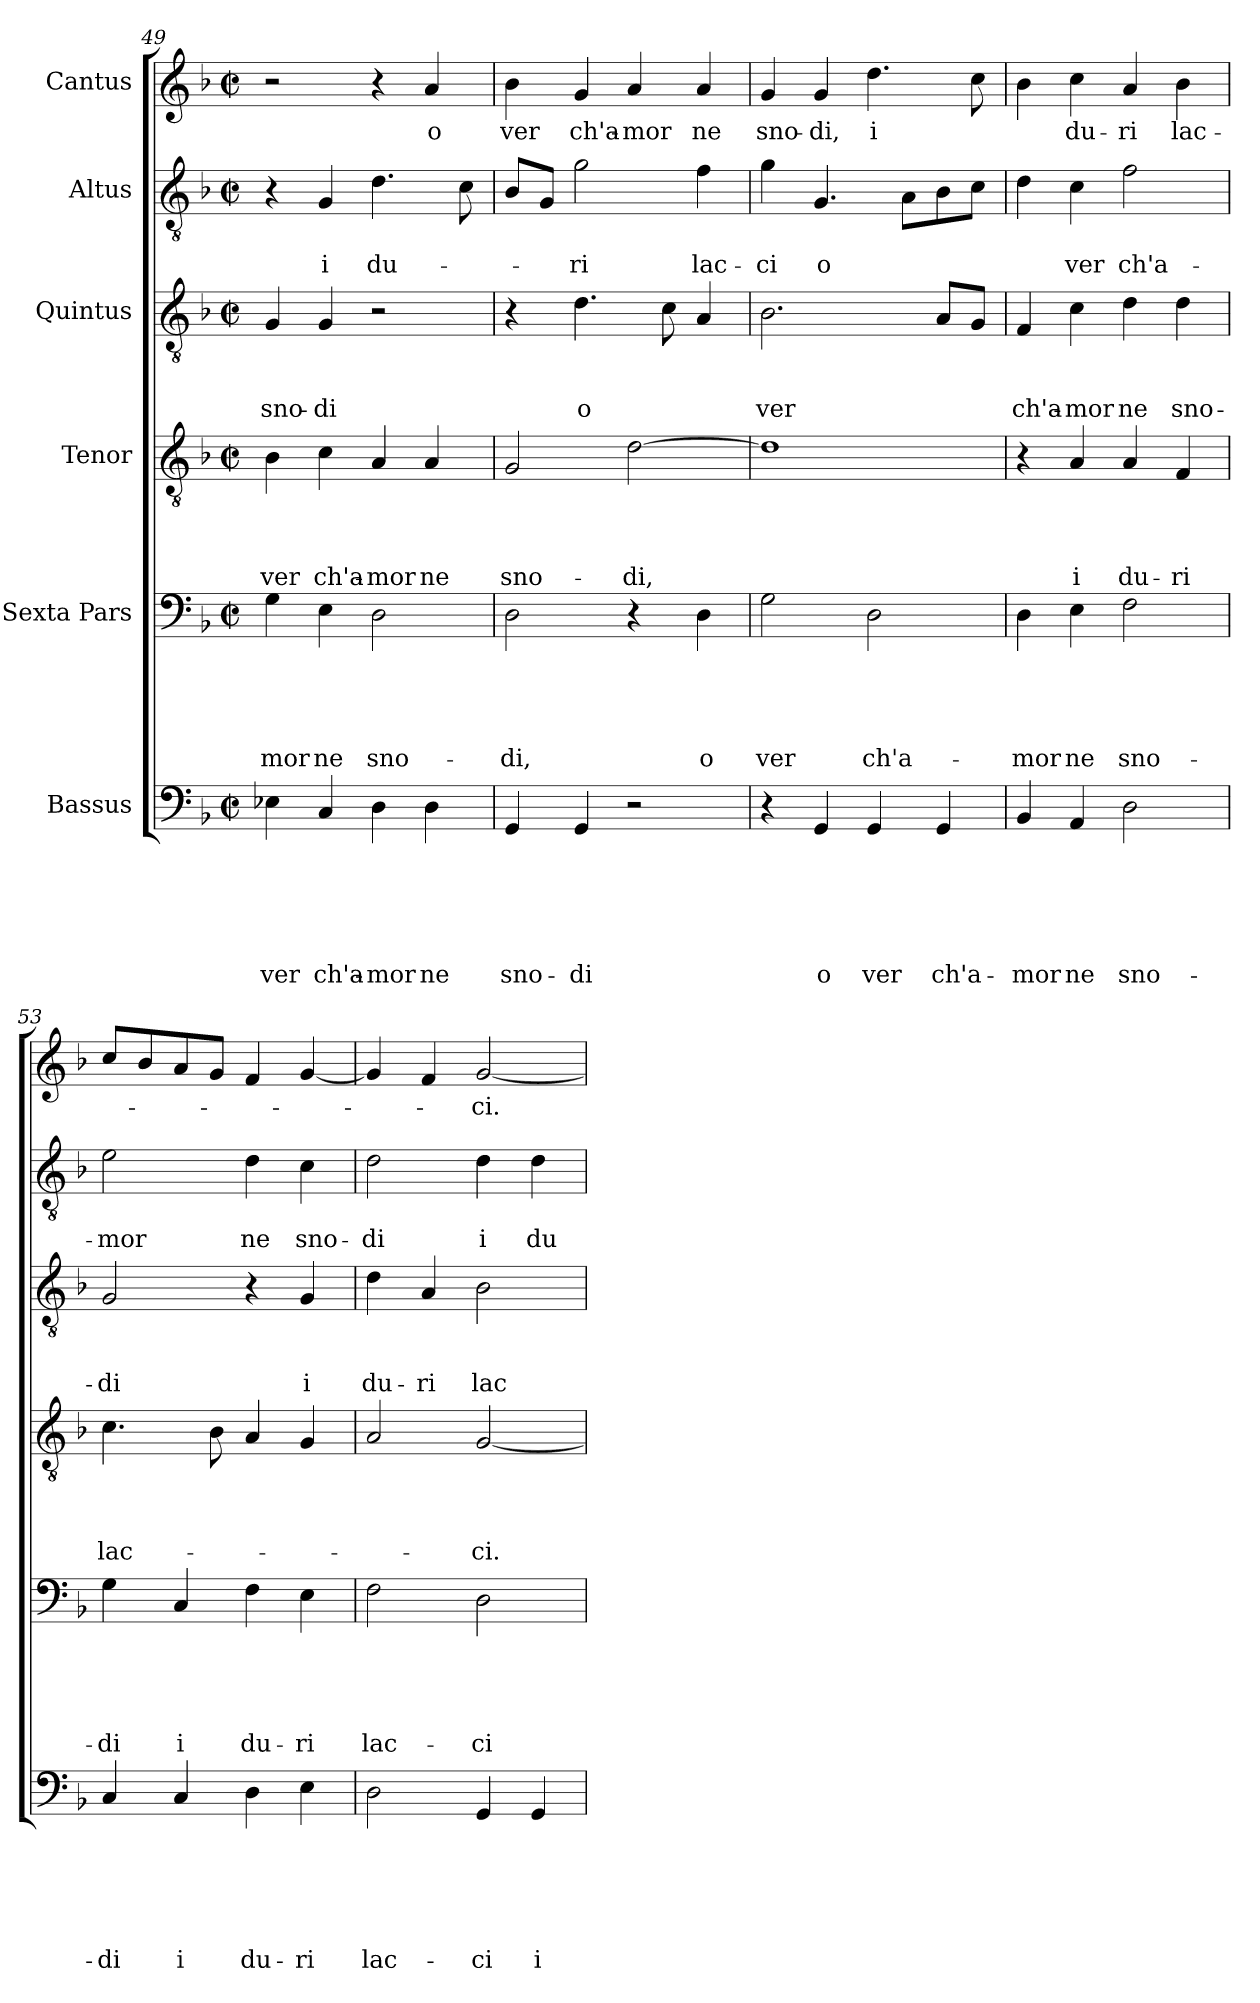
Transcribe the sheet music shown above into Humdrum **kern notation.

**kern	**text	**text	**text	**text	**text	**text	**kern	**text	**text	**text	**text	**text	**kern	**text	**text	**text	**text	**kern	**text	**text	**text	**kern	**text	**text	**kern	**text
*part6	*part6	*part6	*part6	*part6	*part6	*part6	*part5	*part5	*part5	*part5	*part5	*part5	*part4	*part4	*part4	*part4	*part4	*part3	*part3	*part3	*part3	*part2	*part2	*part2	*part1	*part1
*staff6	*staff6	*staff6	*staff6	*staff6	*staff6	*staff6	*staff5	*staff5	*staff5	*staff5	*staff5	*staff5	*staff4	*staff4	*staff4	*staff4	*staff4	*staff3	*staff3	*staff3	*staff3	*staff2	*staff2	*staff2	*staff1	*staff1
*I"Bassus	*	*	*	*	*	*	*I"Sexta Pars	*	*	*	*	*	*I"Tenor	*	*	*	*	*I"Quintus	*	*	*	*I"Altus	*	*	*I"Cantus	*
*clefF4	*	*	*	*	*	*	*clefF4	*	*	*	*	*	*clefGv2	*	*	*	*	*clefGv2	*	*	*	*clefGv2	*	*	*clefG2	*
*k[b-]	*	*	*	*	*	*	*k[b-]	*	*	*	*	*	*k[b-]	*	*	*	*	*k[b-]	*	*	*	*k[b-]	*	*	*k[b-]	*
*F:	*	*	*	*	*	*	*F:	*	*	*	*	*	*F:	*	*	*	*	*F:	*	*	*	*F:	*	*	*F:	*
*M2/2	*	*	*	*	*	*	*M2/2	*	*	*	*	*	*M2/2	*	*	*	*	*M2/2	*	*	*	*M2/2	*	*	*M2/2	*
*met(c|)	*	*	*	*	*	*	*met(c|)	*	*	*	*	*	*met(c|)	*	*	*	*	*met(c|)	*	*	*	*met(c|)	*	*	*met(c|)	*
=49	=49	=49	=49	=49	=49	=49	=49	=49	=49	=49	=49	=49	=49	=49	=49	=49	=49	=49	=49	=49	=49	=49	=49	=49	=49	=49
4E-\	.	.	.	.	.	ver	4G\	.	.	.	.	-mor	4B-\	.	.	.	ver	4G/	.	.	sno-	4r	.	.	2r	.
4C/	.	.	.	.	.	ch'a-	4E\	.	.	.	.	ne	4c\	.	.	.	ch'a-	4G/	.	.	-di	4G/	.	i	.	.
4D\	.	.	.	.	.	-mor	2D\	.	.	.	.	sno-	4A/	.	.	.	-mor	2r	.	.	.	4.d\	.	du-	4r	.
4D\	.	.	.	.	.	ne	.	.	.	.	.	.	4A/	.	.	.	ne	.	.	.	.	.	.	.	4a/	o
.	.	.	.	.	.	.	.	.	.	.	.	.	.	.	.	.	.	.	.	.	.	8c\	.	.	.	.
=50	=50	=50	=50	=50	=50	=50	=50	=50	=50	=50	=50	=50	=50	=50	=50	=50	=50	=50	=50	=50	=50	=50	=50	=50	=50	=50
4GG/	.	.	.	.	.	sno-	2D\	.	.	.	.	-di,	2G/	.	.	.	sno-	4r	.	.	.	8B-/L	.	.	4b-\	ver
.	.	.	.	.	.	.	.	.	.	.	.	.	.	.	.	.	.	.	.	.	.	8G/J	.	.	.	.
4GG/	.	.	.	.	.	-di	.	.	.	.	.	.	.	.	.	.	.	4.d\	.	.	o	2g\	.	-ri	4g/	ch'a-
2r	.	.	.	.	.	.	4r	.	.	.	.	.	[2d\	.	.	.	-di,	.	.	.	.	.	.	.	4a/	-mor
.	.	.	.	.	.	.	.	.	.	.	.	.	.	.	.	.	.	8c\	.	.	.	.	.	.	.	.
.	.	.	.	.	.	.	4D\	.	.	.	.	o	.	.	.	.	.	4A/	.	.	.	4f\	.	lac-	4a/	ne
=51	=51	=51	=51	=51	=51	=51	=51	=51	=51	=51	=51	=51	=51	=51	=51	=51	=51	=51	=51	=51	=51	=51	=51	=51	=51	=51
4r	.	.	.	.	.	.	2G\	.	.	.	.	ver	1d]	.	.	.	.	2.B-\	.	.	ver	4g\	.	-ci	4g/	sno-
4GG/	.	.	.	.	.	o	.	.	.	.	.	.	.	.	.	.	.	.	.	.	.	4.G/	.	o	4g/	-di,
4GG/	.	.	.	.	.	ver	2D\	.	.	.	.	ch'a-	.	.	.	.	.	.	.	.	.	.	.	.	4.dd\	i
.	.	.	.	.	.	.	.	.	.	.	.	.	.	.	.	.	.	.	.	.	.	8A\L	.	.	.	.
4GG/	.	.	.	.	.	ch'a-	.	.	.	.	.	.	.	.	.	.	.	8A/L	.	.	.	8B-\	.	.	.	.
.	.	.	.	.	.	.	.	.	.	.	.	.	.	.	.	.	.	8G/J	.	.	.	8c\J	.	.	8cc\	.
!!LO:PB:g=z
=52	=52	=52	=52	=52	=52	=52	=52	=52	=52	=52	=52	=52	=52	=52	=52	=52	=52	=52	=52	=52	=52	=52	=52	=52	=52	=52
4BB-/	.	.	.	.	.	-mor	4D\	.	.	.	.	-mor	4r	.	.	.	.	4F/	.	.	ch'a-	4d\	.	.	4b-\	.
4AA/	.	.	.	.	.	ne	4E\	.	.	.	.	ne	4A/	.	.	.	i	4c\	.	.	-mor	4c\	.	ver	4cc\	du-
2D\	.	.	.	.	.	sno-	2F\	.	.	.	.	sno-	4A/	.	.	.	du-	4d\	.	.	ne	2f\	.	ch'a-	4a/	-ri
.	.	.	.	.	.	.	.	.	.	.	.	.	4F/	.	.	.	-ri	4d\	.	.	sno-	.	.	.	4b-\	lac-
=53	=53	=53	=53	=53	=53	=53	=53	=53	=53	=53	=53	=53	=53	=53	=53	=53	=53	=53	=53	=53	=53	=53	=53	=53	=53	=53
4C/	.	.	.	.	.	-di	4G\	.	.	.	.	-di	4.c\	.	.	.	lac-	2G/	.	.	-di	2e\	.	-mor	8cc/L	.
.	.	.	.	.	.	.	.	.	.	.	.	.	.	.	.	.	.	.	.	.	.	.	.	.	8b-/	.
4C/	.	.	.	.	.	i	4C/	.	.	.	.	i	.	.	.	.	.	.	.	.	.	.	.	.	8a/	.
.	.	.	.	.	.	.	.	.	.	.	.	.	8B-\	.	.	.	.	.	.	.	.	.	.	.	8g/J	.
4D\	.	.	.	.	.	du-	4F\	.	.	.	.	du-	4A/	.	.	.	.	4r	.	.	.	4d\	.	ne	4f/	.
4E\	.	.	.	.	.	-ri	4E\	.	.	.	.	-ri	4G/	.	.	.	.	4G/	.	.	i	4c\	.	sno-	[4g/	.
=54	=54	=54	=54	=54	=54	=54	=54	=54	=54	=54	=54	=54	=54	=54	=54	=54	=54	=54	=54	=54	=54	=54	=54	=54	=54	=54
2D\	.	.	.	.	.	lac-	2F\	.	.	.	.	lac-	2A/	.	.	.	.	4d\	.	.	du-	2d\	.	-di	4g/]	.
.	.	.	.	.	.	.	.	.	.	.	.	.	.	.	.	.	.	4A/	.	.	-ri	.	.	.	4f/	.
4GG/	.	.	.	.	.	-ci	2D\	.	.	.	.	-ci	[2G/	.	.	.	-ci.	2B-\	.	.	lac-	4d\	.	i	[2g/	-ci.
4GG/	.	.	.	.	.	i	.	.	.	.	.	.	.	.	.	.	.	.	.	.	.	4d\	.	du-	.	.
=	=	=	=	=	=	=	=	=	=	=	=	=	=	=	=	=	=	=	=	=	=	=	=	=	=	=
*-	*-	*-	*-	*-	*-	*-	*-	*-	*-	*-	*-	*-	*-	*-	*-	*-	*-	*-	*-	*-	*-	*-	*-	*-	*-	*-
